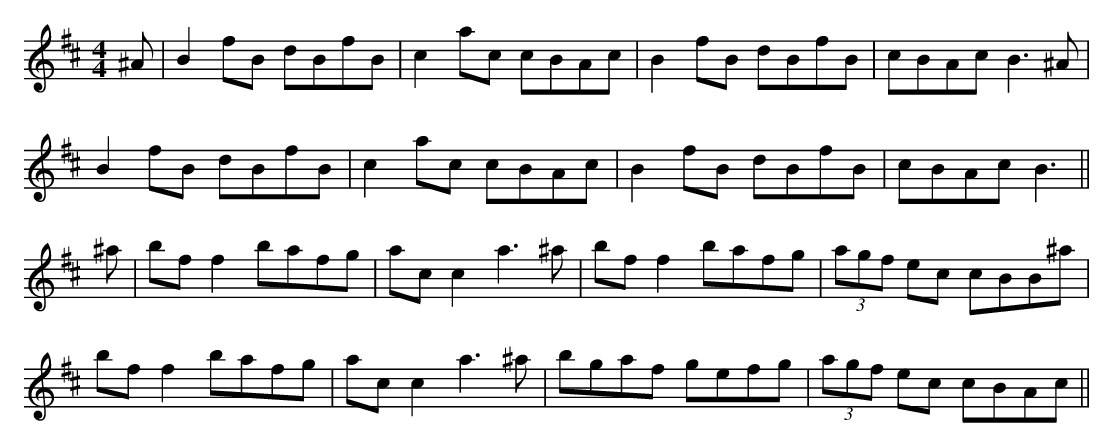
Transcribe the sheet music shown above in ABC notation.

X:1
M:4/4
K:Bmin
^A|B2 fB dBfB|c2 ac cBAc|B2 fB dBfB|cBAc B3^A|
B2 fB dBfB|c2 ac cBAc|B2 fB dBfB|cBAc B3||
^a|bf f2 bafg|ac c2 a3 ^a|bf f2 bafg|(3agf ec cBB^a|
bf f2 bafg|ac c2 a3 ^a|bgaf gefg|(3agf ec cBAc||
